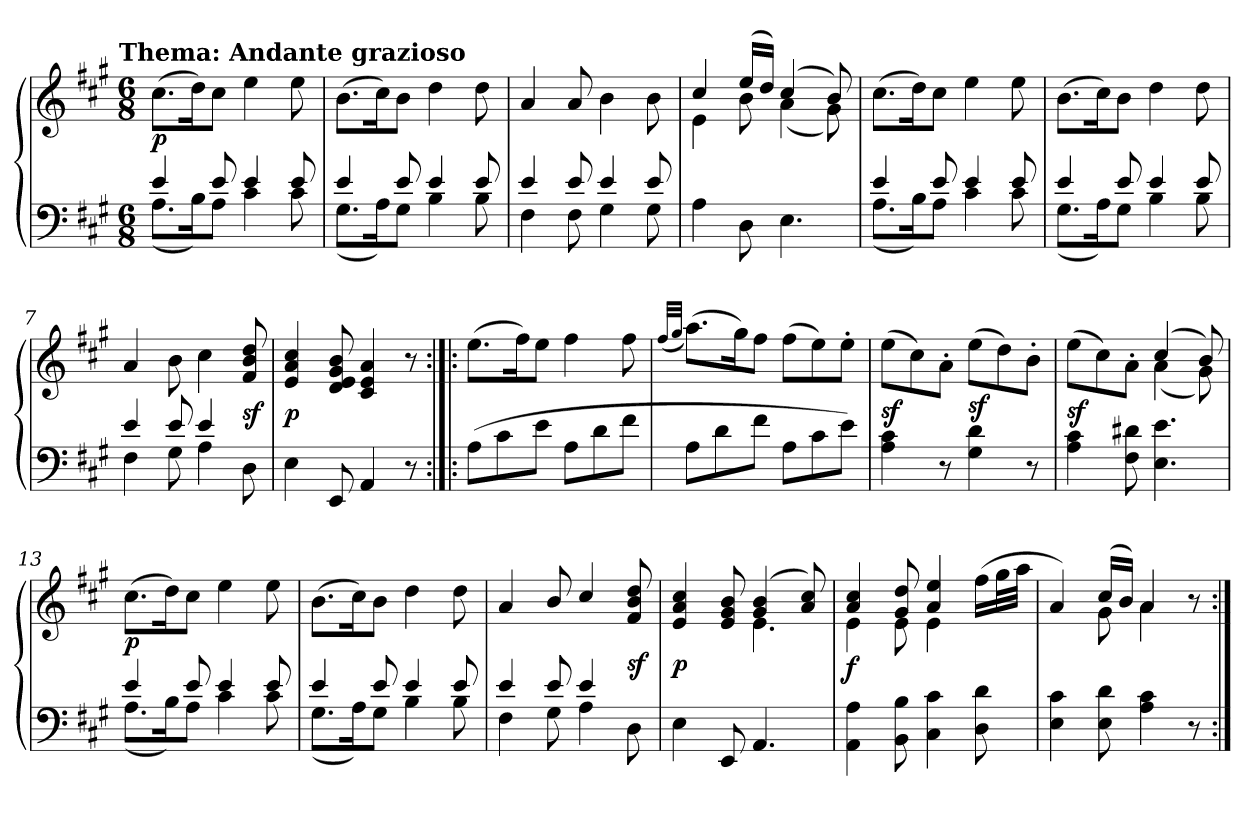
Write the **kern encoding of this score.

**kern	**kern	**dynam
*part1	*part1	*part1
*staff2	*staff1	*staff1/2
*clefF4	*clefG2	*
*k[f#c#g#]	*k[f#c#g#]	*
*A:	*A:	*
!!LO:TX:omd:t=Thema&colon; Andante grazioso
*M6/8	*M6/8	*
*MM72	*MM72	*
=1	=1	=1
*^	*	*
4e	(8.AL	(8.cc#L	p
.	16BK)	16ddK)	.
8e	8AJ	8cc#J	.
4e	4c#	4ee	.
8e	8c#	8ee	.
=2	=2	=2	=2
4e	(8.G#L	(8.bL	.
.	16AK)	16cc#K)	.
8e	8G#J	8bJ	.
4e	4B	4dd	.
8e	8B	8dd	.
=3	=3	=3	=3
4e	4F#	4a	.
8e	8F#	8a	.
4e	4G#	4b	.
8e	8G#	8b	.
*v	*v	*	*
=4	=4	=4
*	*^	*
4A	4cc#	4e	.
8D	(16eeLL	8b	.
.	16ddJJ)	.	.
4.E	(4cc#	(4a	.
.	8b)	8g#)	.
*	*v	*v	*
=5	=5	=5
*^	*	*
4e	(8.AL	(8.cc#L	.
.	16BK)	16ddK)	.
8e	8AJ	8cc#J	.
4e	4c#	4ee	.
8e	8c#	8ee	.
=6	=6	=6	=6
4e	(8.G#L	(8.bL	.
.	16AK)	16cc#K)	.
8e	8G#J	8bJ	.
4e	4B	4dd	.
8e	8B	8dd	.
=7	=7	=7	=7
4e	4F#	4a	.
8e	8G#	8b	.
4e	4A	4cc#	.
8ryy	8D	8f# 8b 8dd	sf
*v	*v	*	*
=8	=8	=8
4E	4e 4a 4cc#	p
8EE	8d 8e 8g# 8b	.
4AA	4c# 4e 4a	.
8r	8r	.
=9:|!|:	=9:|!|:	=9:|!|:
(8AL	(8.eeL	.
8c#	.	.
.	16ff#K)	.
8eJ	8eeJ	.
8AL	4ff#	.
8d	.	.
8f#J	8ff#	.
=10	=10	=10
.	(32qff#/LLL	.
.	32qgg#/JJJ	.
8AL	(8.aaL)	.
8d	.	.
.	16gg#K)	.
8f#J	8ff#J	.
8AL	(8ff#L	.
8c#	8ee)	.
8eJ)	8ee'J	.
=11	=11	=11
4A 4c#	(8eeL	sf
.	8cc#)	.
8r	8a'J	.
4G# 4d	(8eeL	sf
.	8dd)	.
8r	8b'J	.
=12	=12	=12
*	*^	*
4A 4c#	4.ryy	(>8eeL	sf
.	.	8cc#)	.
8F# 8d#X	.	8a'>J	.
4.E 4.e	(4cc#	(4a	.
.	8b)	8g#)	.
*	*v	*v	*
=13	=13	=13
*^	*	*
4e	(8.AL	(8.cc#L	p
.	16BK)	16ddK)	.
8e	8AJ	8cc#J	.
4e	4c#	4ee	.
8e	8c#	8ee	.
=14	=14	=14	=14
4e	(8.G#L	(8.bL	.
.	16AK)	16cc#K)	.
8e	8G#J	8bJ	.
4e	4B	4dd	.
8e	8B	8dd	.
=15	=15	=15	=15
4e	4F#	4a/	.
8e	8G#	8b/	.
4e	4A	4cc#/	.
8ryy	8D	8f# 8b 8dd	sf
*v	*v	*	*
=16	=16	=16
*	*^	*
4E	4e 4a 4cc#	4.ryy	p
8EE	8e 8g# 8b	.	.
4.AA	(4g# 4b	4.e	.
.	8a 8cc#)	.	.
=17	=17	=17	=17
4AA 4A	4a 4cc#	4e	f
8BB 8B	8g# 8dd	8e	.
4C# 4c#	4a 4ee	4e	.
8D 8d	8ryy	(>16ff#LL	.
.	.	32gg#L	.
.	.	32aaJJJ	.
=18	=18	=18	=18
4E 4c#	4a)	4ryy	.
8E 8d	(16cc#LL	8g#	.
.	16bJJ)	.	.
4A 4c#	4a	4a	.
8r	8r	8ryy	.
*	*v	*v	*
=:|!	=:|!	=:|!
*-	*-	*-
